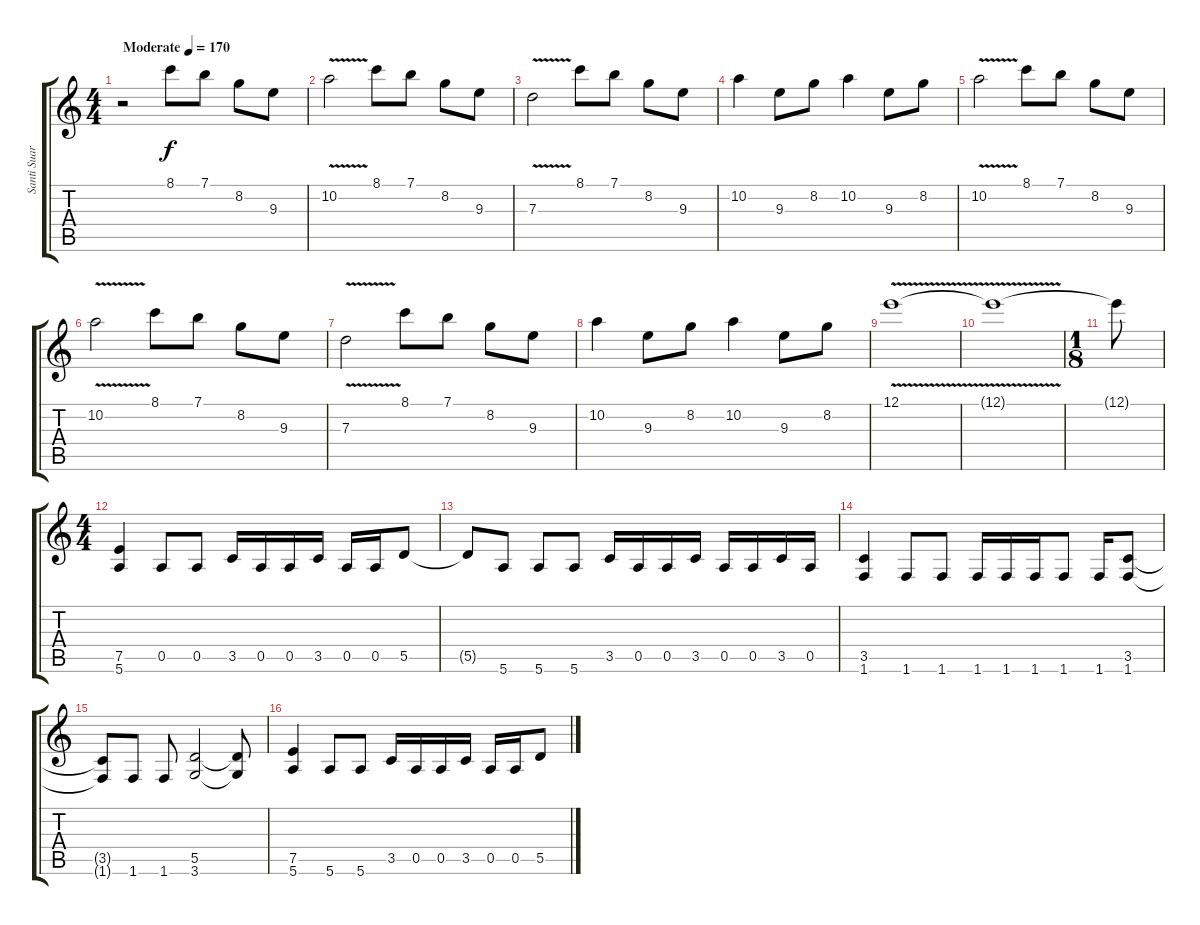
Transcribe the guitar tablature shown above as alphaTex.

\track ("Santi Suarez" "Santi Suar") {instrument distortionguitar}
\staff {score tabs}
\tuning (E4 B3 G3 D3 A2 E2) {hide}
\ts (4 4)
\tempo (170 "Moderate")
\clef g2
\ks c
r.2{dy f instrument distortionguitar} 8.1.8 7.1.8 8.2.8 9.3.8 |
10.2{v}.2 8.1.8 7.1.8 8.2.8 9.3.8 |
7.3{v}.2 8.1.8 7.1.8 8.2.8 9.3.8 |
10.2.4 9.3.8 8.2.8 10.2.4 9.3.8 8.2.8 |
10.2{v}.2 8.1.8 7.1.8 8.2.8 9.3.8 |
10.2{v}.2 8.1.8 7.1.8 8.2.8 9.3.8 |
7.3{v}.2 8.1.8 7.1.8 8.2.8 9.3.8 |
10.2.4 9.3.8 8.2.8 10.2.4 9.3.8 8.2.8 |
12.1{v}.1 |
12.1{t}.1 |
\ts (1 8)
12.1{t}.8 |
\ts (4 4)
(7.5 5.6).4 0.5.8 0.5.8 3.5.16 0.5.16 0.5.16 3.5.16 0.5.16 0.5.16 5.5.8 |
5.5{t}.8 5.6.8 5.6.8 5.6.8 3.5.16 0.5.16 0.5.16 3.5.16 0.5.16 0.5.16 3.5.16 0.5.16 |
(3.5 1.6).4 1.6.8 1.6.8 1.6.16 1.6.16 1.6.16 1.6.8 1.6.16 (3.5 1.6).8 |
(3.5{t} 1.6{t}).8 1.6.8 1.6.8 (5.5 3.6).2 (5.5{t} 3.6{t}).8 |
(7.5 5.6).4 5.6.8 5.6.8 3.5.16 0.5.16 0.5.16 3.5.16 0.5.16 0.5.16 5.5.8
